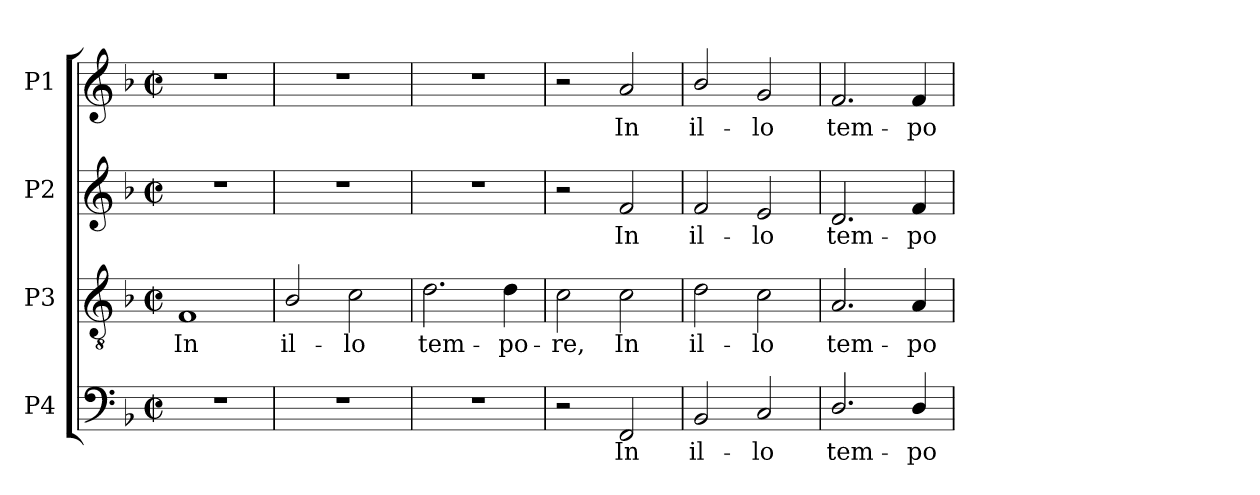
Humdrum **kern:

**kern	**text	**kern	**text	**kern	**text	**kern	**text
*part4	*part4	*part3	*part3	*part2	*part2	*part1	*part1
*staff4	*staff4	*staff3	*staff3	*staff2	*staff2	*staff1	*staff1
*I"P4	*	*I"P3	*	*I"P2	*	*I"P1	*
!!LO:PB:g=z
*clefF4	*	*clefGv2	*	*clefG2	*	*clefG2	*
*	*	*ITrd7c12	*	*	*	*	*
*k[b-]	*	*k[b-]	*	*k[b-]	*	*k[b-]	*
*F:	*	*F:	*	*F:	*	*F:	*
*M2/2	*	*M2/2	*	*M2/2	*	*M2/2	*
*met(c|)	*	*met(c|)	*	*met(c|)	*	*met(c|)	*
=1	=1	=1	=1	=1	=1	=1	=1
!	!	!	!LO:LY:b:color=#000000	!	!	!	!
1r	.	1FFi	In	1r	.	1r	.
=2	=2	=2	=2	=2	=2	=2	=2
!	!	!	!LO:LY:b:color=#000000	!	!	!	!
1r	.	2BB-i/	il-	1r	.	1r	.
!	!	!	!LO:LY:b:color=#000000	!	!	!	!
.	.	2Ci\	-lo	.	.	.	.
=3	=3	=3	=3	=3	=3	=3	=3
!	!	!	!LO:LY:b:color=#000000	!	!	!	!
1r	.	2.Di\	tem-	1r	.	1r	.
!	!	!	!LO:LY:b:color=#000000	!	!	!	!
.	.	4Di\	-po-	.	.	.	.
=4	=4	=4	=4	=4	=4	=4	=4
!	!	!	!LO:LY:b:color=#000000	!	!	!	!
2r	.	2Ci\	-re,	2r	.	2r	.
!	!LO:LY:b:color=#000000	!	!	!	!	!	!
!	!	!	!LO:LY:b:color=#000000	!	!	!	!
!	!	!	!	!	!LO:LY:b:color=#000000	!	!
!	!	!	!	!	!	!	!LO:LY:b:color=#000000
2FFi/	In	2Ci\	In	2fi/	In	2ai/	In
=5	=5	=5	=5	=5	=5	=5	=5
!	!LO:LY:b:color=#000000	!	!	!	!	!	!
!	!	!	!LO:LY:b:color=#000000	!	!	!	!
!	!	!	!	!	!LO:LY:b:color=#000000	!	!
!	!	!	!	!	!	!	!LO:LY:b:color=#000000
2BB-i/	il-	2Di\	il-	2fi/	il-	2b-i/	il-
!	!LO:LY:b:color=#000000	!	!	!	!	!	!
!	!	!	!LO:LY:b:color=#000000	!	!	!	!
!	!	!	!	!	!LO:LY:b:color=#000000	!	!
!	!	!	!	!	!	!	!LO:LY:b:color=#000000
2Ci/	-lo	2Ci\	-lo	2ei/	-lo	2gi/	-lo
=6	=6	=6	=6	=6	=6	=6	=6
!	!LO:LY:b:color=#000000	!	!	!	!	!	!
!	!	!	!LO:LY:b:color=#000000	!	!	!	!
!	!	!	!	!	!LO:LY:b:color=#000000	!	!
!	!	!	!	!	!	!	!LO:LY:b:color=#000000
2.Di/	tem-	2.AAi/	tem-	2.di/	tem-	2.fi/	tem-
!	!LO:LY:b:color=#000000	!	!	!	!	!	!
!	!	!	!LO:LY:b:color=#000000	!	!	!	!
!	!	!	!	!	!LO:LY:b:color=#000000	!	!
!	!	!	!	!	!	!	!LO:LY:b:color=#000000
4Di/	-po-	4AAi/	-po-	4fi/	-po-	4fi/	-po-
=	=	=	=	=	=	=	=
*-	*-	*-	*-	*-	*-	*-	*-
